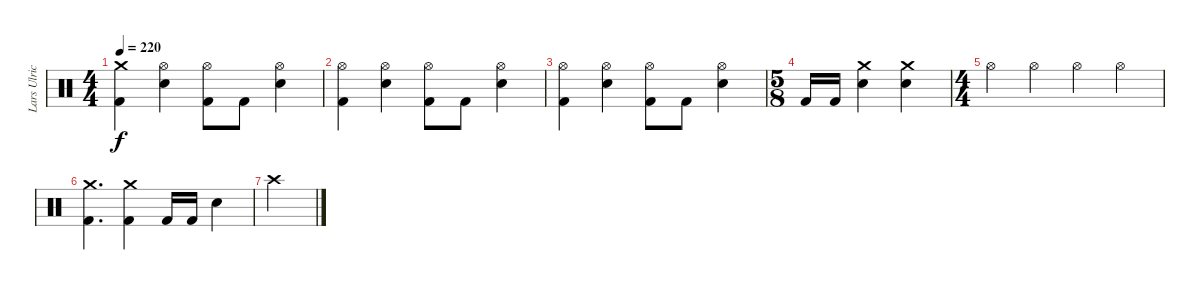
\track ("Lars Ulrich (Drums)" "Lars Ulric") {instrument percussion}
\staff {score}
\articulation defaults
\ts (4 4)
\tempo 220
\clef neutral
\ks c
("Crash medium (hit)" "Kick (hit) 2").4{dy f} ("Hi-Hat (open)" "Electric Snare (hit)").4 ("Hi-Hat (open)" "Kick (hit) 2").8 "Kick (hit) 2".8 ("Hi-Hat (open)" "Electric Snare (hit)").4 |
("Hi-Hat (open)" "Kick (hit) 2").4 ("Hi-Hat (open)" "Electric Snare (hit)").4 ("Hi-Hat (open)" "Kick (hit) 2").8 "Kick (hit) 2".8 ("Hi-Hat (open)" "Electric Snare (hit)").4 |
("Hi-Hat (open)" "Kick (hit) 2").4 ("Hi-Hat (open)" "Electric Snare (hit)").4 ("Hi-Hat (open)" "Kick (hit) 2").8 "Kick (hit) 2".8 ("Hi-Hat (open)" "Electric Snare (hit)").4 |
\ts (5 8)
"Kick (hit) 2".16 "Kick (hit) 2".16 ("Crash medium (hit)" "Electric Snare (hit)").4 ("Crash medium (hit)" "Electric Snare (hit)").4 |
\ts (4 4)
"Hi-Hat (open)".4 "Hi-Hat (open)".4 "Hi-Hat (open)".4 "Hi-Hat (open)".4 |
("Crash medium (hit)" "Kick (hit) 2").4{d} ("Crash medium (hit)" "Kick (hit) 2").4 "Kick (hit) 2".16 "Kick (hit) 2".16 "Electric Snare (hit)".4 |
"Crash high (hit)".2
